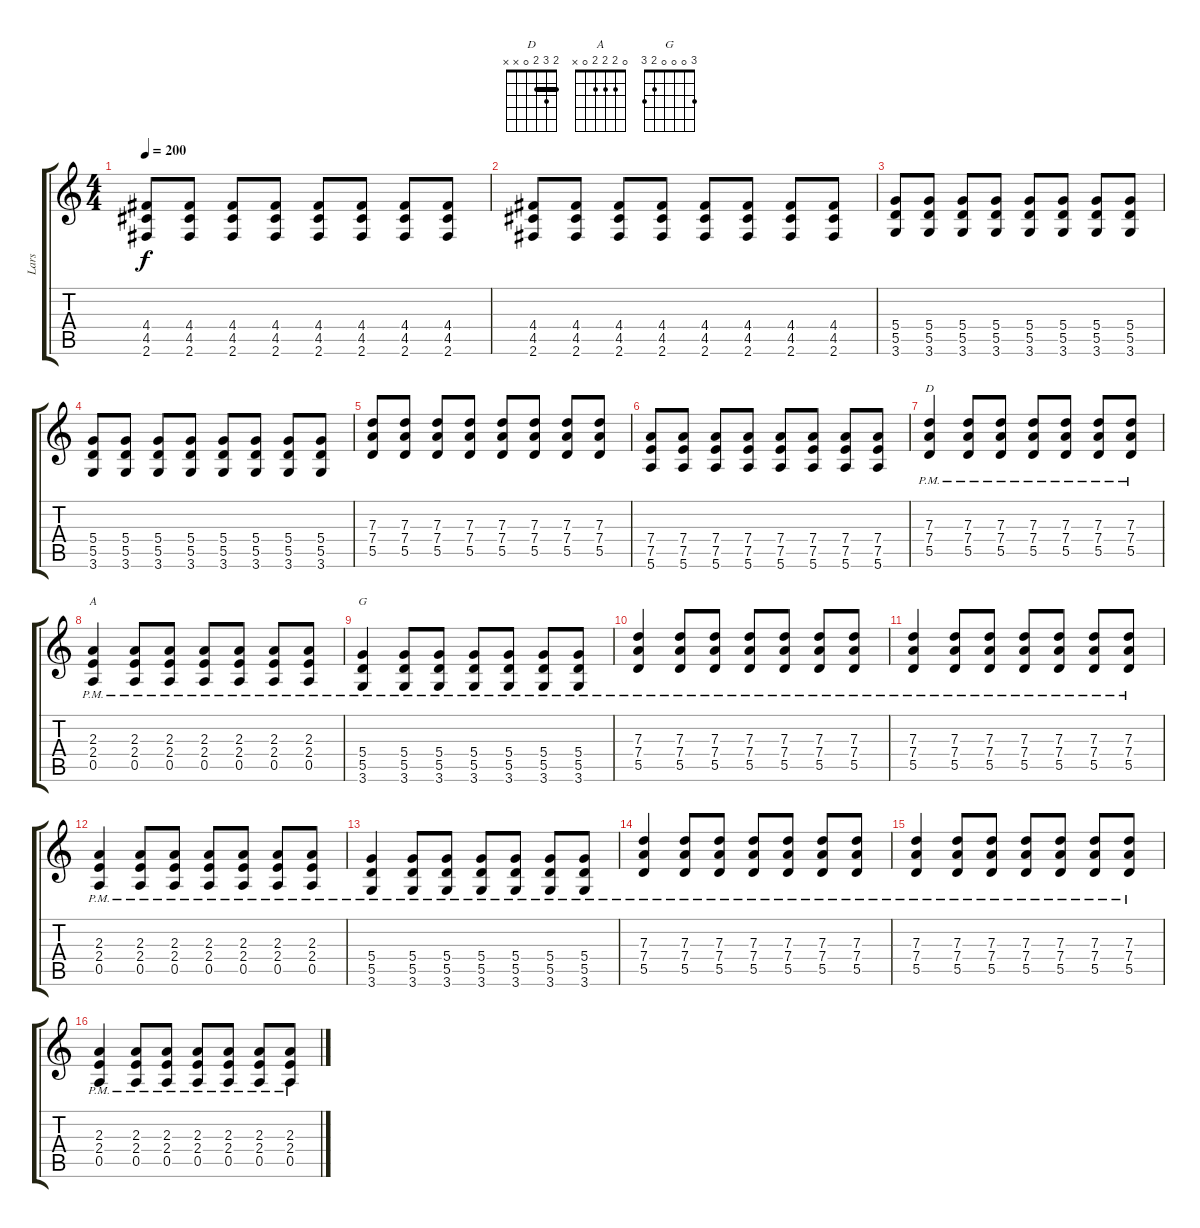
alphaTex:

\track ("Lars" "Lars") {instrument distortionguitar}
\staff {score tabs}
\tuning (E4 B3 G3 D3 A2 E2) {hide}
\chord ("D" 2 3 2 0 x x) {barre 2}
\chord ("A" 0 2 2 2 0 x)
\chord ("G" 3 0 0 0 2 3)
\ts (4 4)
\tempo 200
\clef g2
\ks c
(4.4 4.5 2.6).8{dy f} (4.4 4.5 2.6).8 (4.4 4.5 2.6).8 (4.4 4.5 2.6).8 (4.4 4.5 2.6).8 (4.4 4.5 2.6).8 (4.4 4.5 2.6).8 (4.4 4.5 2.6).8 |
(4.4 4.5 2.6).8 (4.4 4.5 2.6).8 (4.4 4.5 2.6).8 (4.4 4.5 2.6).8 (4.4 4.5 2.6).8 (4.4 4.5 2.6).8 (4.4 4.5 2.6).8 (4.4 4.5 2.6).8 |
(5.4 5.5 3.6).8 (5.4 5.5 3.6).8 (5.4 5.5 3.6).8 (5.4 5.5 3.6).8 (5.4 5.5 3.6).8 (5.4 5.5 3.6).8 (5.4 5.5 3.6).8 (5.4 5.5 3.6).8 |
(5.4 5.5 3.6).8 (5.4 5.5 3.6).8 (5.4 5.5 3.6).8 (5.4 5.5 3.6).8 (5.4 5.5 3.6).8 (5.4 5.5 3.6).8 (5.4 5.5 3.6).8 (5.4 5.5 3.6).8 |
(7.3 7.4 5.5).8 (7.3 7.4 5.5).8 (7.3 7.4 5.5).8 (7.3 7.4 5.5).8 (7.3 7.4 5.5).8 (7.3 7.4 5.5).8 (7.3 7.4 5.5).8 (7.3 7.4 5.5).8 |
(7.4 7.5 5.6).8 (7.4 7.5 5.6).8 (7.4 7.5 5.6).8 (7.4 7.5 5.6).8 (7.4 7.5 5.6).8 (7.4 7.5 5.6).8 (7.4 7.5 5.6).8 (7.4 7.5 5.6).8 |
(7.3{pm} 7.4{pm} 5.5{pm}).4{ch "D"} (7.3{pm} 7.4{pm} 5.5{pm}).8 (7.3{pm} 7.4{pm} 5.5{pm}).8 (7.3{pm} 7.4{pm} 5.5{pm}).8 (7.3{pm} 7.4{pm} 5.5{pm}).8 (7.3{pm} 7.4{pm} 5.5{pm}).8 (7.3{pm} 7.4{pm} 5.5{pm}).8 |
(2.3{pm} 2.4{pm} 0.5{pm}).4{ch "A"} (2.3{pm} 2.4{pm} 0.5{pm}).8 (2.3{pm} 2.4{pm} 0.5{pm}).8 (2.3{pm} 2.4{pm} 0.5{pm}).8 (2.3{pm} 2.4{pm} 0.5{pm}).8 (2.3{pm} 2.4{pm} 0.5{pm}).8 (2.3{pm} 2.4{pm} 0.5{pm}).8 |
(5.4{pm} 5.5{pm} 3.6{pm}).4{ch "G"} (5.4{pm} 5.5{pm} 3.6{pm}).8 (5.4{pm} 5.5{pm} 3.6{pm}).8 (5.4{pm} 5.5{pm} 3.6{pm}).8 (5.4{pm} 5.5{pm} 3.6{pm}).8 (5.4{pm} 5.5{pm} 3.6{pm}).8 (5.4{pm} 5.5{pm} 3.6{pm}).8 |
(7.3{pm} 7.4{pm} 5.5{pm}).4 (7.3{pm} 7.4{pm} 5.5{pm}).8 (7.3{pm} 7.4{pm} 5.5{pm}).8 (7.3{pm} 7.4{pm} 5.5{pm}).8 (7.3{pm} 7.4{pm} 5.5{pm}).8 (7.3{pm} 7.4{pm} 5.5{pm}).8 (7.3{pm} 7.4{pm} 5.5{pm}).8 |
(7.3{pm} 7.4{pm} 5.5{pm}).4 (7.3{pm} 7.4{pm} 5.5{pm}).8 (7.3{pm} 7.4{pm} 5.5{pm}).8 (7.3{pm} 7.4{pm} 5.5{pm}).8 (7.3{pm} 7.4{pm} 5.5{pm}).8 (7.3{pm} 7.4{pm} 5.5{pm}).8 (7.3{pm} 7.4{pm} 5.5{pm}).8 |
(2.3{pm} 2.4{pm} 0.5{pm}).4 (2.3{pm} 2.4{pm} 0.5{pm}).8 (2.3{pm} 2.4{pm} 0.5{pm}).8 (2.3{pm} 2.4{pm} 0.5{pm}).8 (2.3{pm} 2.4{pm} 0.5{pm}).8 (2.3{pm} 2.4{pm} 0.5{pm}).8 (2.3{pm} 2.4{pm} 0.5{pm}).8 |
(5.4{pm} 5.5{pm} 3.6{pm}).4 (5.4{pm} 5.5{pm} 3.6{pm}).8 (5.4{pm} 5.5{pm} 3.6{pm}).8 (5.4{pm} 5.5{pm} 3.6{pm}).8 (5.4{pm} 5.5{pm} 3.6{pm}).8 (5.4{pm} 5.5{pm} 3.6{pm}).8 (5.4{pm} 5.5{pm} 3.6{pm}).8 |
(7.3{pm} 7.4{pm} 5.5{pm}).4 (7.3{pm} 7.4{pm} 5.5{pm}).8 (7.3{pm} 7.4{pm} 5.5{pm}).8 (7.3{pm} 7.4{pm} 5.5{pm}).8 (7.3{pm} 7.4{pm} 5.5{pm}).8 (7.3{pm} 7.4{pm} 5.5{pm}).8 (7.3{pm} 7.4{pm} 5.5{pm}).8 |
(7.3{pm} 7.4{pm} 5.5{pm}).4 (7.3{pm} 7.4{pm} 5.5{pm}).8 (7.3{pm} 7.4{pm} 5.5{pm}).8 (7.3{pm} 7.4{pm} 5.5{pm}).8 (7.3{pm} 7.4{pm} 5.5{pm}).8 (7.3{pm} 7.4{pm} 5.5{pm}).8 (7.3{pm} 7.4{pm} 5.5{pm}).8 |
(2.3{pm} 2.4{pm} 0.5{pm}).4 (2.3{pm} 2.4{pm} 0.5{pm}).8 (2.3{pm} 2.4{pm} 0.5{pm}).8 (2.3{pm} 2.4{pm} 0.5{pm}).8 (2.3{pm} 2.4{pm} 0.5{pm}).8 (2.3{pm} 2.4{pm} 0.5{pm}).8 (2.3{pm} 2.4{pm} 0.5{pm}).8
